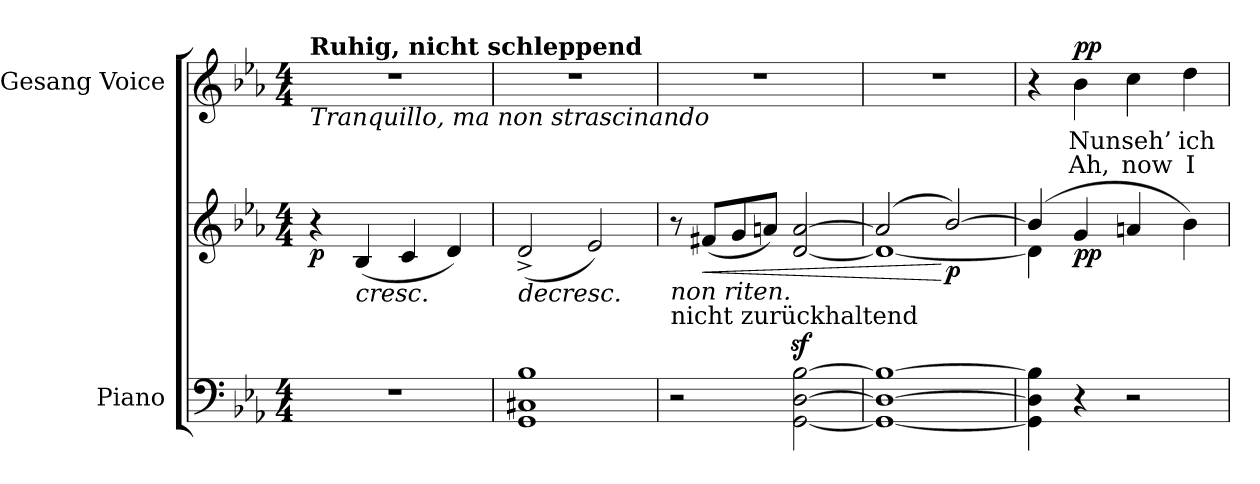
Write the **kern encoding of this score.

**kern	**kern	**dynam	**kern	**text	**text	**dynam
*part2	*part2	*part2	*part1	*part1	*part1	*part1
*staff3	*staff2	*staff2/3	*staff1	*staff1	*staff1	*staff1
*I"Piano	*	*	*I"Gesang Voice	*	*	*
*I'Pno	*	*	*	*	*	*
*clefF4	*clefG2	*	*clefG2	*	*	*
*k[b-e-a-]	*k[b-e-a-]	*	*k[b-e-a-]	*	*	*
*M4/4	*M4/4	*	*M4/4	*	*	*
=1	=1	=1	=1	=1	=1	=1
!	!	!	!LO:TX:a:B:t=Ruhig, nicht schleppend	!	!	!
!	!	!	!LO:TX:b:i:t=Tranquillo, ma non strascinando	!	!	!
!	!	!LO:DY:b	!	!	!	!
1r	4r	p	1r	.	.	.
!	!	!LO:HP:b	!	!	!	!
.	(4B-/	<	.	.	.	.
.	4c/	.	.	.	.	.
.	4d/)	.	.	.	.	.
=2	=2	=2	=2	=2	=2	=2
!	!	!LO:HP:b	!	!	!	!
1GG 1C#X 1B-	(2d^/	>	1r	.	.	.
.	2e-/)	[	.	.	.	.
=3	=3	=3	=3	=3	=3	=3
!	!LO:TX:b:i:t=non riten.	!	!	!	!	!
!	!LO:TX:b:t=nicht zurückhaltend	!	!	!	!	!
2r	8r	.	1r	.	.	.
!	!	!LO:HP:b	!	!	!	!
.	(8f#X/L	<	.	.	.	.
.	8g/	.	.	.	.	.
.	8an/J)	.	.	.	.	.
[2GG\ [2D\ [2B-\	[<2d/z< [2a/z<	]	.	.	.	.
=4	=4	=4	=4	=4	=4	=4
*	*^	*	*	*	*	*
1GG_ 1D_ 1B-_	(2a/]	1d_	.	1r	.	.	.
!	!	!	!LO:DY:n=1:b	!	!	!	!
.	[2b-/)	.	[ p	.	.	.	.
!!LO:LB:g=z
=5	=5	=5	=5	=5	=5	=5	=5
4GG\] 4D\] 4B-\]	(4b-/]	4d\]	.	4r	.	.	.
!	!	!	!LO:DY:b	!	!LO:LY:b	!LO:LY:b	!LO:DY:a
4r	4g/	4ryy	pp	4b-\	Nun	Ah,	pp
!	!	!	!	!	!LO:LY:b	!LO:LY:b	!
2r	4an/	2ryy	.	4cc\	seh’	now	.
!	!	!	!	!	!LO:LY:b	!LO:LY:b	!
.	4b-\)	.	.	4dd\	ich	I	.
*	*v	*v	*	*	*	*	*
=	=	=	=	=	=	=
*-	*-	*-	*-	*-	*-	*-
